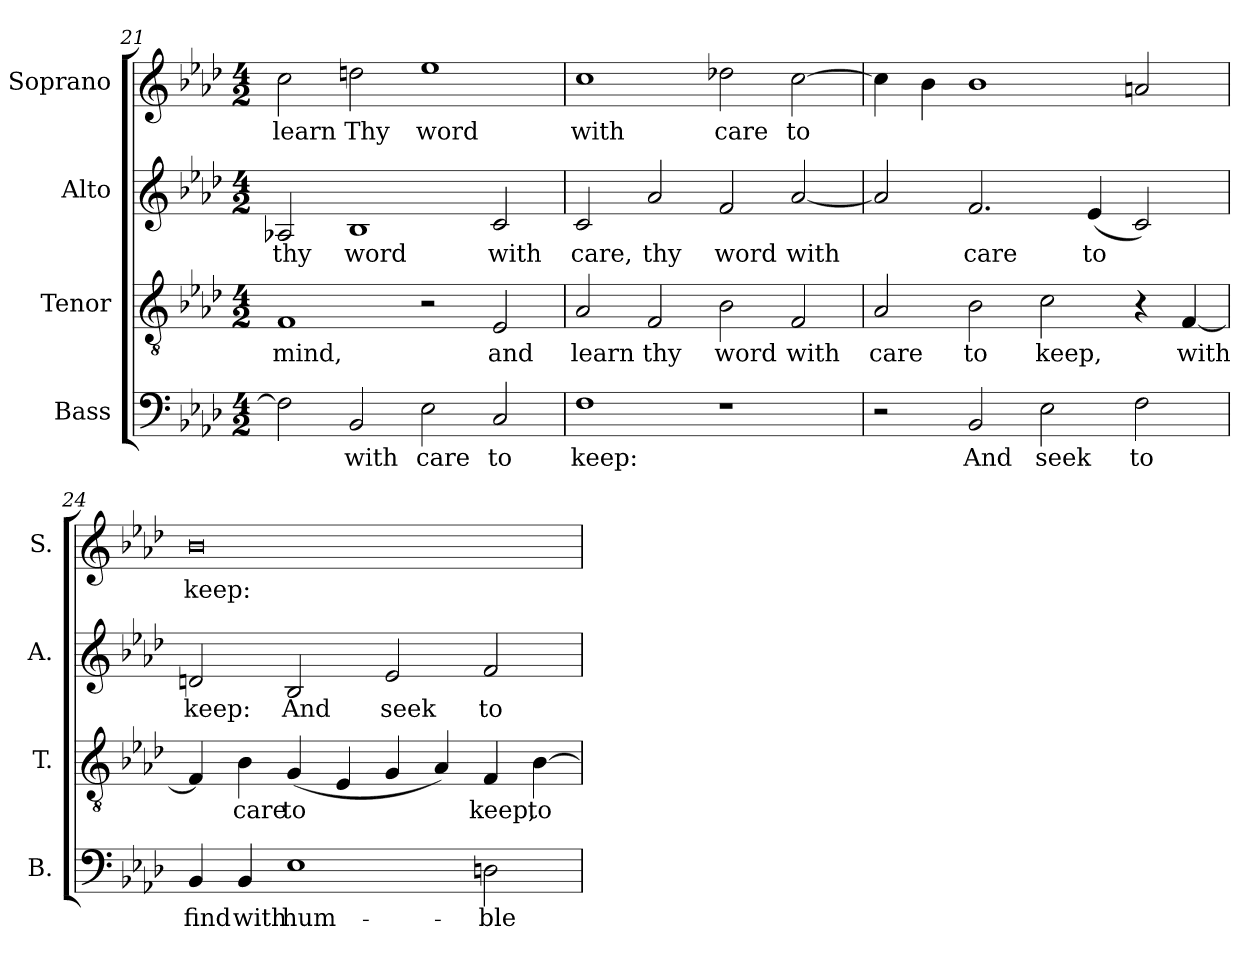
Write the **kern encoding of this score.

**kern	**text	**kern	**text	**kern	**text	**kern	**text
*part4	*part4	*part3	*part3	*part2	*part2	*part1	*part1
*staff4	*staff4	*staff3	*staff3	*staff2	*staff2	*staff1	*staff1
*I"Bass	*	*I"Tenor	*	*I"Alto	*	*I"Soprano	*
*I'B.	*	*I'T.	*	*I'A.	*	*I'S.	*
*clefF4	*	*clefGv2	*	*clefG2	*	*clefG2	*
*	*	*ITrd7c12	*	*	*	*	*
*k[b-e-a-d-]	*	*k[b-e-a-d-]	*	*k[b-e-a-d-]	*	*k[b-e-a-d-]	*
*A-:	*	*A-:	*	*A-:	*	*A-:	*
*M4/2	*	*M4/2	*	*M4/2	*	*M4/2	*
=21	=21	=21	=21	=21	=21	=21	=21
!	!	!	!LO:LY:b:color=#000000	!	!	!	!
!	!	!	!	!	!LO:LY:b:color=#000000	!	!
!	!	!	!	!	!	!	!LO:LY:b:color=#000000
2Fi\]	.	1FFi	mind,	2A-Xi/	thy	2cci\	learn
!	!LO:LY:b:color=#000000	!	!	!	!	!	!
!	!	!	!	!	!LO:LY:b:color=#000000	!	!
!	!	!	!	!	!	!	!LO:LY:b:color=#000000
2BB-i/	with	.	.	1B-i	word	2ddni\	Thy
!	!LO:LY:b:color=#000000	!	!	!	!	!	!
!	!	!	!	!	!	!	!LO:LY:b:color=#000000
2E-i\	care	2r	.	.	.	1ee-i	word
!	!LO:LY:b:color=#000000	!	!	!	!	!	!
!	!	!	!LO:LY:b:color=#000000	!	!	!	!
!	!	!	!	!	!LO:LY:b:color=#000000	!	!
2Ci/	to	2EE-i/	and	2ci/	with	.	.
!!LO:LB:g=z
=22	=22	=22	=22	=22	=22	=22	=22
!	!LO:LY:b:color=#000000	!	!	!	!	!	!
!	!	!	!LO:LY:b:color=#000000	!	!	!	!
!	!	!	!	!	!LO:LY:b:color=#000000	!	!
!	!	!	!	!	!	!	!LO:LY:b:color=#000000
1Fi	keep:	2AA-i/	learn	2ci/	care,	1cci	with
!	!	!	!LO:LY:b:color=#000000	!	!	!	!
!	!	!	!	!	!LO:LY:b:color=#000000	!	!
.	.	2FFi/	thy	2a-i/	thy	.	.
!	!	!	!LO:LY:b:color=#000000	!	!	!	!
!	!	!	!	!	!LO:LY:b:color=#000000	!	!
!	!	!	!	!	!	!	!LO:LY:b:color=#000000
1r	.	2BB-i\	word	2fi/	word	2dd-Xi\	care
!	!	!	!LO:LY:b:color=#000000	!	!	!	!
!	!	!	!	!	!LO:LY:b:color=#000000	!	!
!	!	!	!	!	!	!	!LO:LY:b:color=#000000
.	.	2FFi/	with	[2a-i/	with	[2cci\	to
=23	=23	=23	=23	=23	=23	=23	=23
!	!	!	!LO:LY:b:color=#000000	!	!	!	!
2r	.	2AA-i/	care	2a-i/]	.	4cci\]	.
.	.	.	.	.	.	4b-i\	.
!	!LO:LY:b:color=#000000	!	!	!	!	!	!
!	!	!	!LO:LY:b:color=#000000	!	!	!	!
!	!	!	!	!	!LO:LY:b:color=#000000	!	!
2BB-i/	And	2BB-i\	to	2.fi/	care	1b-i	.
!	!LO:LY:b:color=#000000	!	!	!	!	!	!
!	!	!	!LO:LY:b:color=#000000	!	!	!	!
2E-i\	seek	2Ci\	keep,	.	.	.	.
!	!	!	!	!	!LO:LY:b:color=#000000	!	!
.	.	.	.	(4e-i/	to	.	.
!	!LO:LY:b:color=#000000	!	!	!	!	!	!
2Fi\	to	4r	.	2ci/)	.	2ani/	.
!	!	!	!LO:LY:b:color=#000000	!	!	!	!
.	.	[4FFi/	with	.	.	.	.
=24	=24	=24	=24	=24	=24	=24	=24
!	!LO:LY:b:color=#000000	!	!	!	!	!	!
!	!	!	!	!	!LO:LY:b:color=#000000	!	!
!	!	!	!	!	!	!	!LO:LY:b:color=#000000
4BB-i/	find	4FFi/]	.	2dni/	keep:	0b-i	keep:
!	!LO:LY:b:color=#000000	!	!	!	!	!	!
!	!	!	!LO:LY:b:color=#000000	!	!	!	!
4BB-i/	with	4BB-i\	care	.	.	.	.
!	!LO:LY:b:color=#000000	!	!	!	!	!	!
!	!	!	!LO:LY:b:color=#000000	!	!	!	!
!	!	!	!	!	!LO:LY:b:color=#000000	!	!
1E-i	hum-	(4GGi/	to	2B-i/	And	.	.
.	.	4EE-i/	.	.	.	.	.
!	!	!	!	!	!LO:LY:b:color=#000000	!	!
.	.	4GGi/	.	2e-i/	seek	.	.
.	.	4AA-i/)	.	.	.	.	.
!	!LO:LY:b:color=#000000	!	!	!	!	!	!
!	!	!	!LO:LY:b:color=#000000	!	!	!	!
!	!	!	!	!	!LO:LY:b:color=#000000	!	!
2Dni\	-ble	4FFi/	keep,	2fi/	to	.	.
!	!	!	!LO:LY:b:color=#000000	!	!	!	!
.	.	[4BB-i\	to	.	.	.	.
=	=	=	=	=	=	=	=
*-	*-	*-	*-	*-	*-	*-	*-
